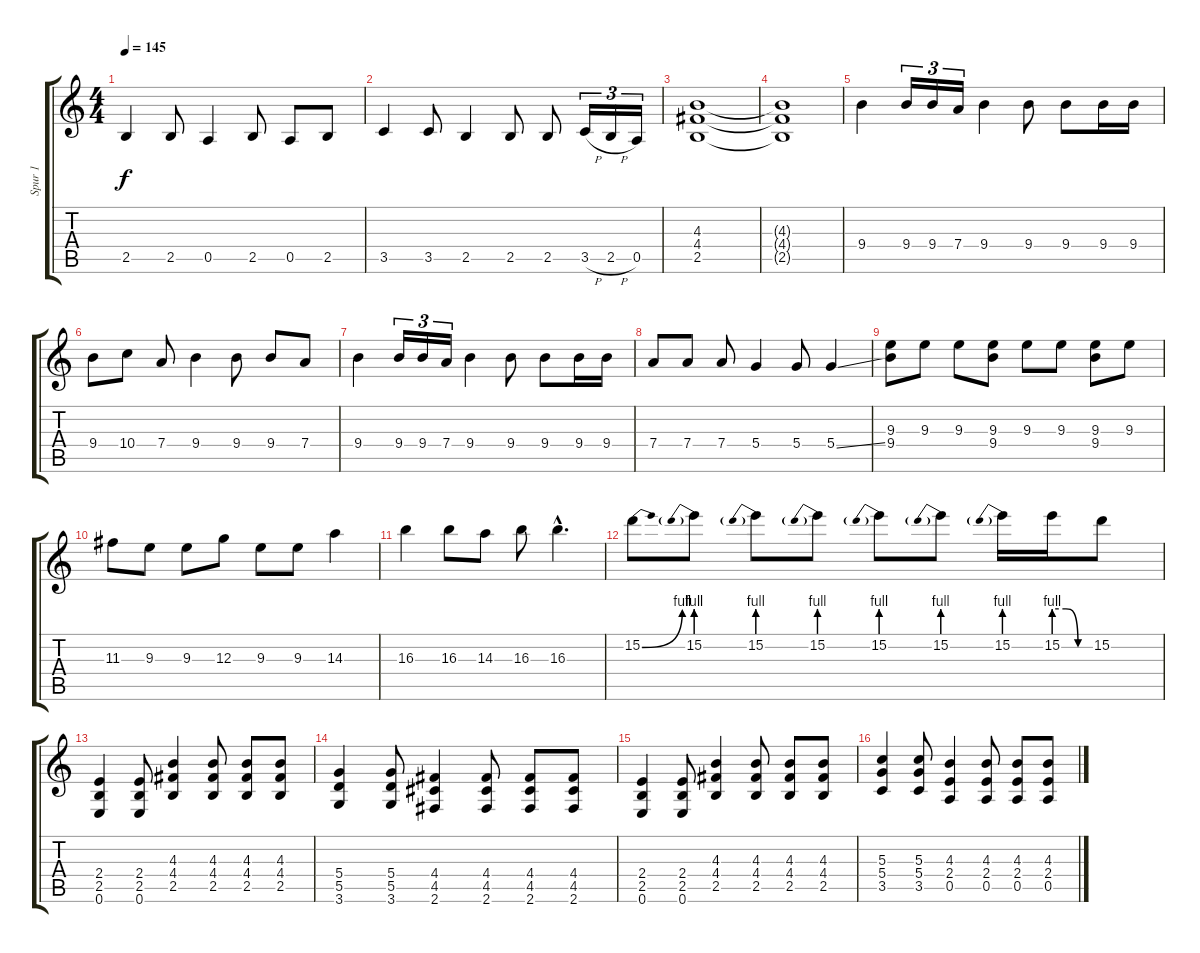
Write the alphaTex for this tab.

\track ("Spur 1" "Spur 1") {instrument distortionguitar}
\staff {score tabs}
\tuning (E4 B3 G3 D3 A2 E2) {hide}
\ts (4 4)
\tempo 145
\clef g2
\ks c
2.5.4{dy f} 2.5.8 0.5.4 2.5.8 0.5.8 2.5.8 |
3.5.4 3.5.8 2.5.4 2.5.8 2.5.8 3.5{h}.16{tu (3 2)} 2.5{h}.16{tu (3 2)} 0.5.16{tu (3 2)} |
(4.3 4.4 2.5).1 |
(4.3{t} 4.4{t} 2.5{t}).1 |
9.4.4 9.4.16{tu (3 2)} 9.4.16{tu (3 2)} 7.4.16{tu (3 2)} 9.4.4 9.4.8 9.4.8 9.4.16 9.4.16 |
9.4.8 10.4.8 7.4.8 9.4.4 9.4.8 9.4.8 7.4.8 |
9.4.4 9.4.16{tu (3 2)} 9.4.16{tu (3 2)} 7.4.16{tu (3 2)} 9.4.4 9.4.8 9.4.8 9.4.16 9.4.16 |
7.4.8 7.4.8 7.4.8 5.4.4 5.4.8 5.4{ss}.4 |
(9.3 9.4).8 9.3.8 9.3.8 (9.3 9.4).8 9.3.8 9.3.8 (9.3 9.4).8 9.3.8 |
11.3.8 9.3.8 9.3.8 12.3.8 9.3.8 9.3.8 14.3.4 |
16.3.4 16.3.8 14.3.8 16.3.8 16.3{hac}.4{d} |
15.2{be (bend 0 0 60 4)}.8 15.2{be (prebend 0 4 60 4)}.8 15.2{be (prebend 0 4 60 4)}.8 15.2{be (prebend 0 4 60 4)}.8 15.2{be (prebend 0 4 60 4)}.8 15.2{be (prebend 0 4 60 4)}.8 15.2{be (prebend 0 4 60 4)}.16 15.2{be (custom 0 4 20 4 40 0 60 0)}.16 15.2.8 |
(2.4 2.5 0.6).4 (2.4 2.5 0.6).8 (4.3 4.4 2.5).4 (4.3 4.4 2.5).8 (4.3 4.4 2.5).8 (4.3 4.4 2.5).8 |
(5.4 5.5 3.6).4 (5.4 5.5 3.6).8 (4.4 4.5 2.6).4 (4.4 4.5 2.6).8 (4.4 4.5 2.6).8 (4.4 4.5 2.6).8 |
(2.4 2.5 0.6).4 (2.4 2.5 0.6).8 (4.3 4.4 2.5).4 (4.3 4.4 2.5).8 (4.3 4.4 2.5).8 (4.3 4.4 2.5).8 |
(5.3 5.4 3.5).4 (5.3 5.4 3.5).8 (4.3 2.4 0.5).4 (4.3 2.4 0.5).8 (4.3 2.4 0.5).8 (4.3 2.4 0.5).8
